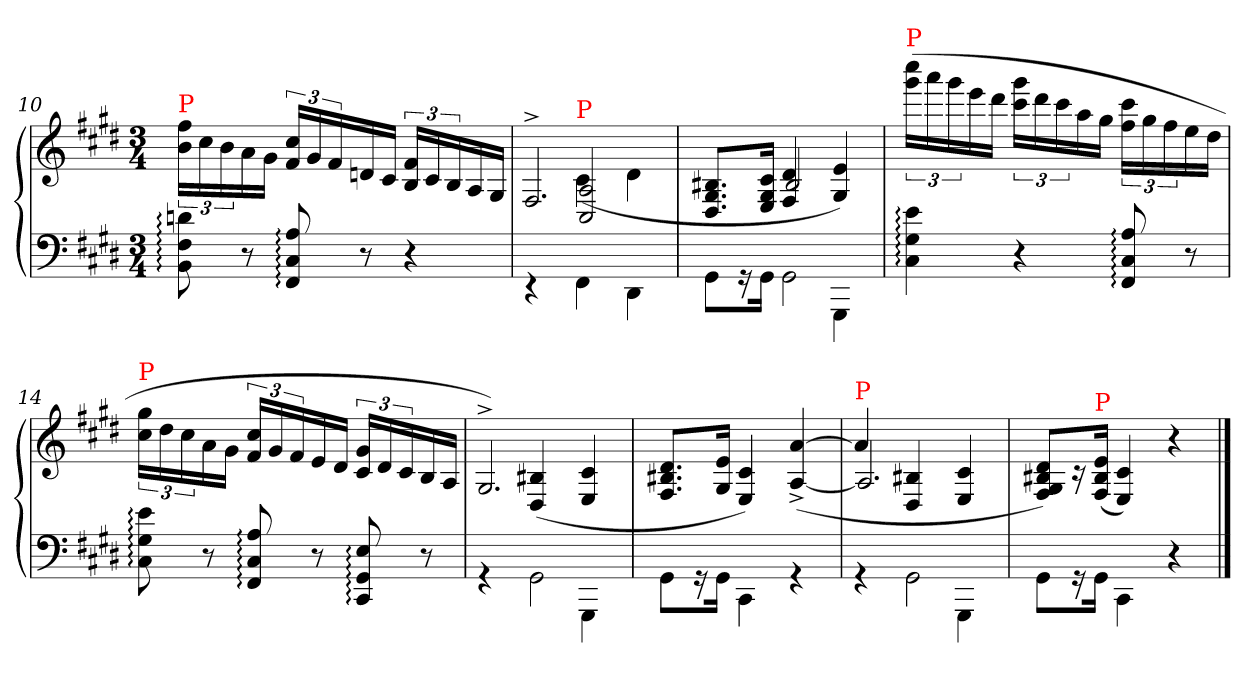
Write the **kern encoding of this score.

**kern	**kern
*part1	*part1
*staff2	*staff1
*clefF4	*clefG2
*k[f#c#g#d#]	*k[f#c#g#d#]
*c#:	*c#:
*M3/4	*M3/4
=10	=10
!	!LO:TX:a:color=red:t=P
8dn: 8F#: 8BB:	24ff# 24bLL
.	24cc#
.	24b
8r	16a
.	16g#JJ
8A: 8C#: 8FF#:	24cc# 24f#LL
.	24g#
.	24f#
8r	16dn
.	16c#JJ
4r	24f# 24BLL
.	24c#
.	24B
.	16A
.	16G#JJ
=11	=11
*	*^
*	*	*^
4rEE	2.F#^>/	4ryy	4ryy
!	!	!LO:TX:a:color=red:t=P	!
4FF#\	.	(>4c#	2A/ 2C#/
4DD#\	.	4d#	.
*	*	*v	*v
=12	=12	=12
*^	*	*
8GG#\L	2ryy	8.B#X/ 8.G#/ 8.D#/L	4ryy
16rGG	.	.	.
16GG#Jk	.	16c#/ 16G#/ 16E/Jk	.
2GG#\	.	4d#/ 4F#/	2B#/
.	4GGG#\	4e/ 4G#/)	.
*	*	*v	*v
=13	=13	=13
!	!	!LO:TX:a:color=red:t=P
*v	*v	*
4e: 4G#: 4C#:	(>24cccc# 24ggg#LL
.	24aaa
.	24ggg#
.	16eee
.	16ddd#JJ
4r	24ggg# 24ccc#LL
.	24ddd#
.	24ccc#
.	16aa
.	16gg#JJ
8A: 8C#: 8FF#:	24ccc# 24ff#LL
.	24gg#
.	24ff#
8r	16ee
.	16dd#JJ
=14	=14
!	!LO:TX:a:color=red:t=P
8e: 8G#: 8C#:	24gg# 24cc#LL
.	24dd#
.	24cc#
8r	16a
.	16g#JJ
8A: 8C#: 8FF#:	24cc# 24f#LL
.	24g#
.	24f#
8r	16e
.	16d#JJ
8E: 8GG#: 8CC#:	24g# 24c#LL
.	24d#
.	24c#
8r	16B
.	16AJJ
=15	=15
*^	*^
4rGG	2ryy	2.G#^>/)	4ryy
2GG#\	.	.	(>4B#X/ 4D#/
.	4GGG#	.	4c#/ 4E/
*v	*v	*	*
*	*v	*v
=16	=16
8GG#\L	8.d#/ 8.B#X/ 8.F#/L
16rGG	.
16GG#\Jk	16e/ 16G#/Jk
4CC#\	4c#/ 4E/)
4rGG	(>[4a^>/ [4A^>/
=17	=17
*^	*^
!	!	!LO:TX:a:color=red:t=P	!
4rGG	2ryy	4a]	2.A/]
2GG#\	.	4B#X/ 4D#/	.
.	4GGG#	4c#/ 4E/	.
*v	*v	*	*
*	*v	*v
=18	=18
8GG#\L	8d#/ 8B#X/ 8G#/ 8F#/L)
16rGG	16rc
!	!LO:TX:a:color=red:t=P
16GG#\Jk	(>16e/ 16B#/ 16F#/Jk
4CC#\	4c#/ 4E/)
4r	4r
==	==
*-	*-
